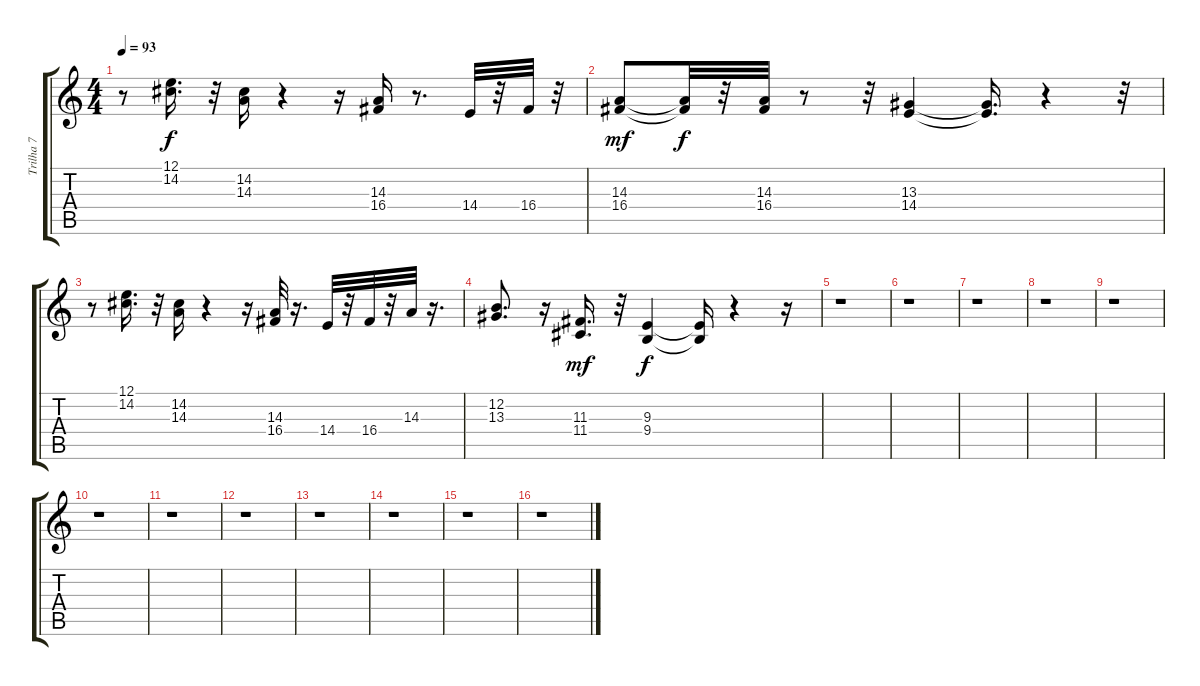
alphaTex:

\track ("Trilha 7" "Trilha 7") {instrument kalimba}
\staff {score tabs}
\tuning (E4 B3 G3 D3 A2 E2) {hide}
\ts (4 4)
\tempo 93
\clef g2
\ks c
r.8{dy f} (12.1 14.2).16{d} r.32 (14.2 14.3).16 r.4 r.16 (14.3 16.4).16 r.8{d} 14.4.32 r.32 16.4.32 r.32 |
(14.3 16.4).8{dy mf} (14.3{t} 16.4{t}).32{dy f} r.32 (14.3 16.4).32 r.8 r.32 (13.3 14.4).4 (13.3{t} 14.4{t}).16{d} r.4 r.32 |
r.8 (12.1 14.2).16{d} r.32 (14.2 14.3).16 r.4 r.16 (14.3 16.4).32 r.16{d} 14.4.32 r.32 16.4.32 r.32 14.3.32 r.16{d} |
(12.2 13.3).8{d} r.16 (11.3 11.4).16{d dy mf} r.32 (9.3 9.4).4{dy f} (9.3{t} 9.4{t}).16 r.4 r.16 |
r.1 |
r.1 |
r.1 |
r.1 |
r.1 |
r.1 |
r.1 |
r.1 |
r.1 |
r.1 |
r.1 |
r.1
